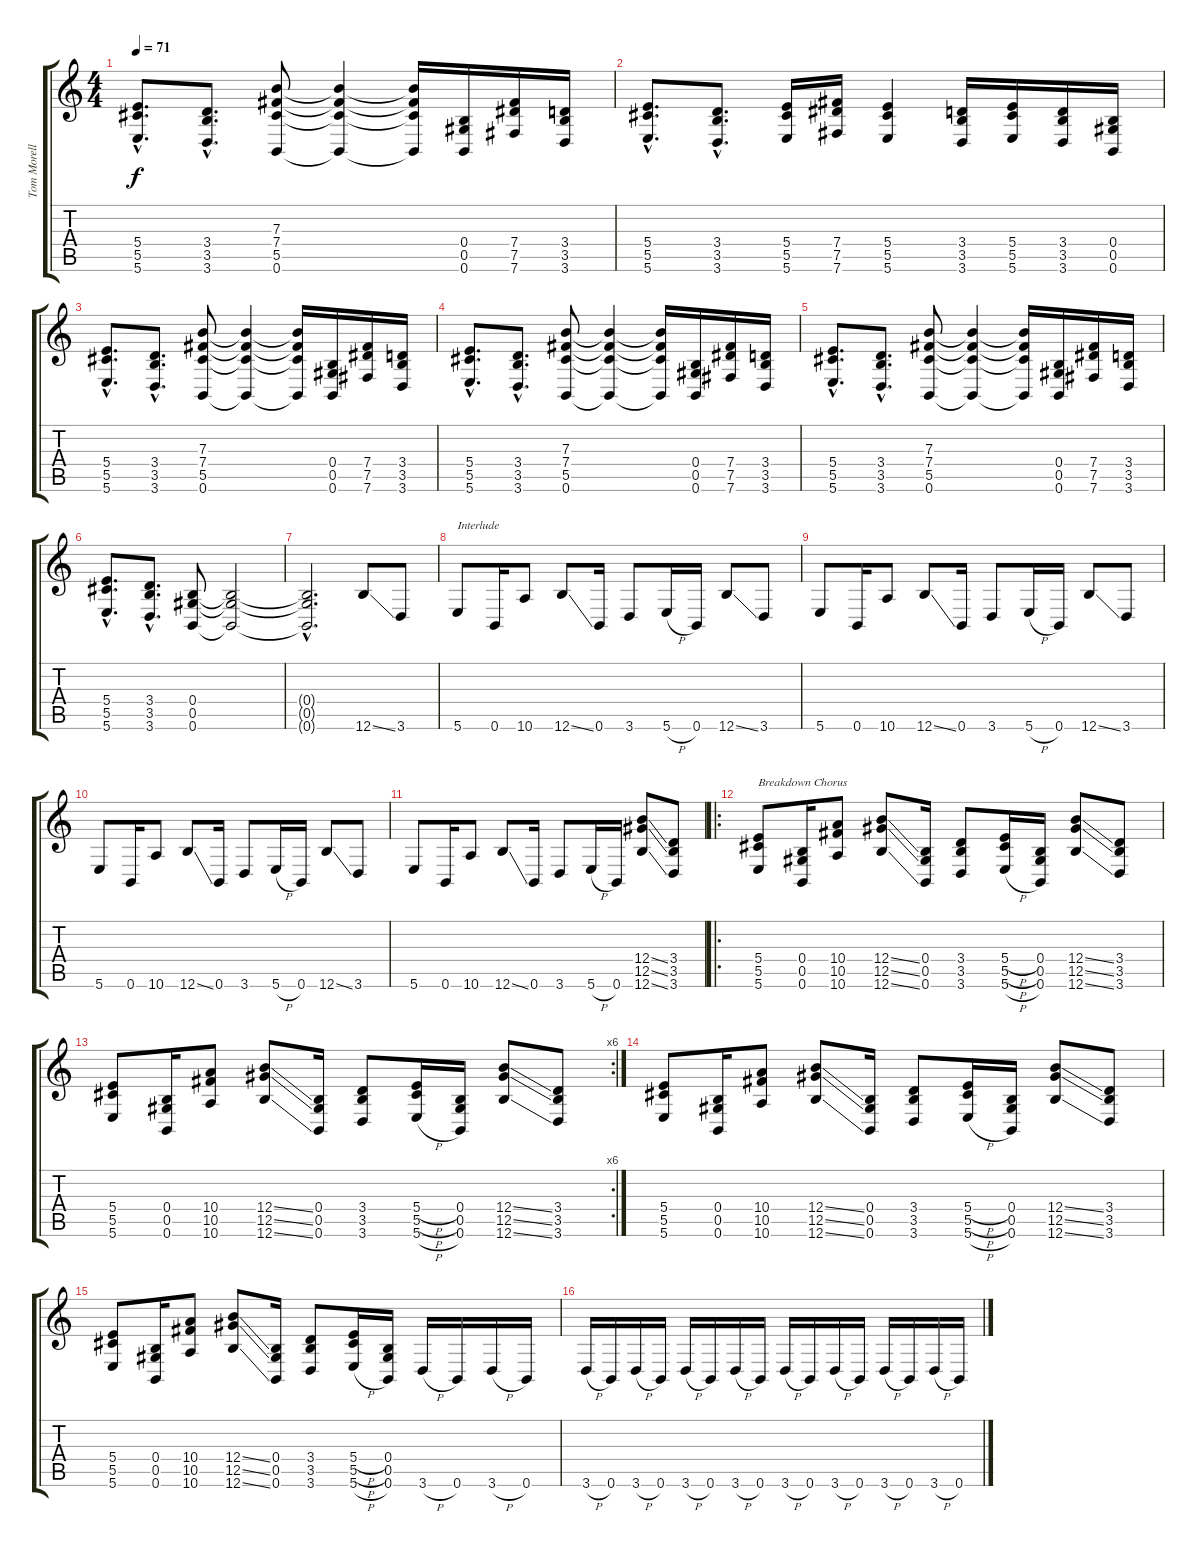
\track ("Tom Morello 2" "Tom Morell") {instrument overdrivenguitar}
\staff {score tabs}
\tuning (Eb4 Bb3 E3 B2 Ab2 B1) {hide}
\ts (4 4)
\tempo 71
\clef g2
\ks c
(5.4{hac} 5.5{hac} 5.6{hac}).8{d dy f} (3.4{hac} 3.5{hac} 3.6{hac}).8{d} (7.3 7.4 5.5 0.6).8 (7.3{t} 7.4{t} 5.5{t} 0.6{t}).4 (7.3{t} 7.4{t} 5.5{t} 0.6{t}).16 (0.4 0.5 0.6).16 (7.4 7.5 7.6).16 (3.4 3.5 3.6).16 |
(5.4{hac} 5.5{hac} 5.6{hac}).8{d} (3.4{hac} 3.5{hac} 3.6{hac}).8{d} (5.4 5.5 5.6).16 (7.4 7.5 7.6).16 (5.4 5.5 5.6).4 (3.4 3.5 3.6).16 (5.4 5.5 5.6).16 (3.4 3.5 3.6).16 (0.4 0.5 0.6).16 |
(5.4{hac} 5.5{hac} 5.6{hac}).8{d} (3.4{hac} 3.5{hac} 3.6{hac}).8{d} (7.3 7.4 5.5 0.6).8 (7.3{t} 7.4{t} 5.5{t} 0.6{t}).4 (7.3{t} 7.4{t} 5.5{t} 0.6{t}).16 (0.4 0.5 0.6).16 (7.4 7.5 7.6).16 (3.4 3.5 3.6).16 |
(5.4{hac} 5.5{hac} 5.6{hac}).8{d} (3.4{hac} 3.5{hac} 3.6{hac}).8{d} (7.3 7.4 5.5 0.6).8 (7.3{t} 7.4{t} 5.5{t} 0.6{t}).4 (7.3{t} 7.4{t} 5.5{t} 0.6{t}).16 (0.4 0.5 0.6).16 (7.4 7.5 7.6).16 (3.4 3.5 3.6).16 |
(5.4{hac} 5.5{hac} 5.6{hac}).8{d} (3.4{hac} 3.5{hac} 3.6{hac}).8{d} (7.3 7.4 5.5 0.6).8 (7.3{t} 7.4{t} 5.5{t} 0.6{t}).4 (7.3{t} 7.4{t} 5.5{t} 0.6{t}).16 (0.4 0.5 0.6).16 (7.4 7.5 7.6).16 (3.4 3.5 3.6).16 |
(5.4{hac} 5.5{hac} 5.6{hac}).8{d} (3.4{hac} 3.5{hac} 3.6{hac}).8{d} (0.4 0.5 0.6).8 (0.4{t} 0.5{t} 0.6{t}).2 |
(0.4{hac t} 0.5{hac t} 0.6{hac t}).2{d} 12.6{ss}.8 3.6.8 |
5.6.8{txt "Interlude"} 0.6.16 10.6.8 12.6{ss}.8 0.6.16 3.6.8 5.6{h}.16 0.6.16 12.6{ss}.8 3.6.8 |
5.6.8 0.6.16 10.6.8 12.6{ss}.8 0.6.16 3.6.8 5.6{h}.16 0.6.16 12.6{ss}.8 3.6.8 |
5.6.8 0.6.16 10.6.8 12.6{ss}.8 0.6.16 3.6.8 5.6{h}.16 0.6.16 12.6{ss}.8 3.6.8 |
5.6.8 0.6.16 10.6.8 12.6{ss}.8 0.6.16 3.6.8 5.6{h}.16 0.6.16 (12.4{ss} 12.5{ss} 12.6{ss}).8 (3.4 3.5 3.6).8 |
\ro
(5.4 5.5 5.6).8{txt "Breakdown Chorus"} (0.4 0.5 0.6).16 (10.4 10.5 10.6).8 (12.4{ss} 12.5{ss} 12.6{ss}).8 (0.4 0.5 0.6).16 (3.4 3.5 3.6).8 (5.4{h} 5.5{h} 5.6{h}).16 (0.4 0.5 0.6).16 (12.4{ss} 12.5{ss} 12.6{ss}).8 (3.4 3.5 3.6).8 |
\rc 6
(5.4 5.5 5.6).8 (0.4 0.5 0.6).16 (10.4 10.5 10.6).8 (12.4{ss} 12.5{ss} 12.6{ss}).8 (0.4 0.5 0.6).16 (3.4 3.5 3.6).8 (5.4{h} 5.5{h} 5.6{h}).16 (0.4 0.5 0.6).16 (12.4{ss} 12.5{ss} 12.6{ss}).8 (3.4 3.5 3.6).8 |
(5.4 5.5 5.6).8 (0.4 0.5 0.6).16 (10.4 10.5 10.6).8 (12.4{ss} 12.5{ss} 12.6{ss}).8 (0.4 0.5 0.6).16 (3.4 3.5 3.6).8 (5.4{h} 5.5{h} 5.6{h}).16 (0.4 0.5 0.6).16 (12.4{ss} 12.5{ss} 12.6{ss}).8 (3.4 3.5 3.6).8 |
(5.4 5.5 5.6).8 (0.4 0.5 0.6).16 (10.4 10.5 10.6).8 (12.4{ss} 12.5{ss} 12.6{ss}).8 (0.4 0.5 0.6).16 (3.4 3.5 3.6).8 (5.4{h} 5.5{h} 5.6{h}).16 (0.4 0.5 0.6).16 3.6{h}.16 0.6.16 3.6{h}.16 0.6.16 |
3.6{h}.16 0.6.16 3.6{h}.16 0.6.16 3.6{h}.16 0.6.16 3.6{h}.16 0.6.16 3.6{h}.16 0.6.16 3.6{h}.16 0.6.16 3.6{h}.16 0.6.16 3.6{h}.16 0.6.16
